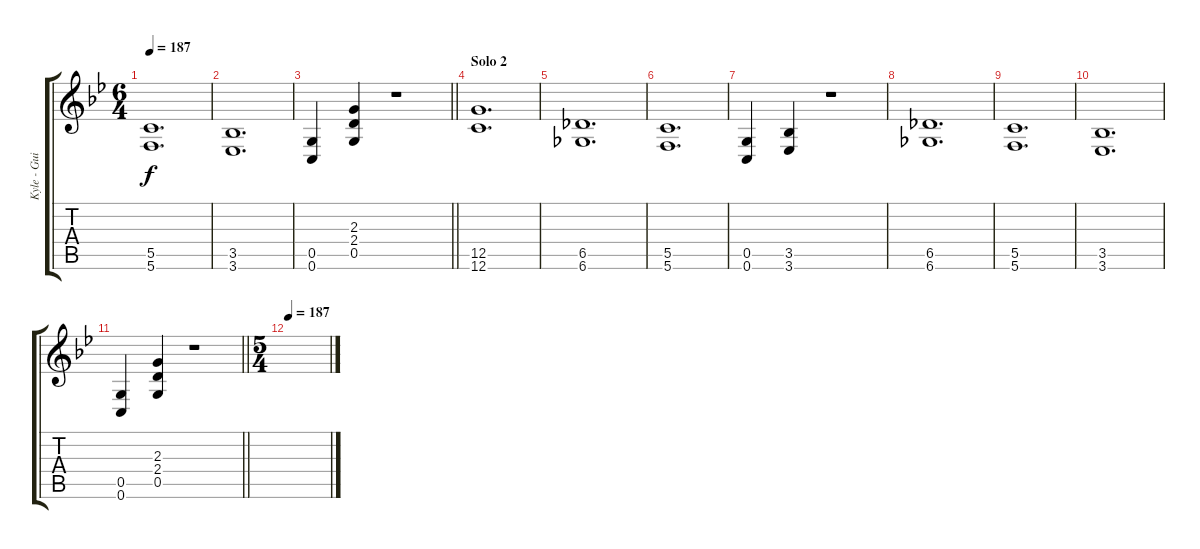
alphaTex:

\track ("Kyle - Guitar 2" "Kyle - Gui") {instrument distortionguitar}
\staff {score tabs}
\tuning (D4 A3 F3 C3 G2 C2) {hide}
\ts (6 4)
\tempo 187
\clef g2
\ks bb
(5.5 5.6).1{d dy f} |
(3.5 3.6).1{d} |
\barLineRight lightlight
(0.5 0.6).4 (2.3 2.4 0.5).4 r.1 |
\section ("" "Solo 2")
(12.5 12.6).1{d} |
(6.5 6.6).1{d} |
(5.5 5.6).1{d} |
(0.5 0.6).4 (3.5 3.6).4 r.1 |
(6.5 6.6).1{d} |
(5.5 5.6).1{d} |
(3.5 3.6).1{d} |
\barLineRight lightlight
(0.5 0.6).4 (2.3 2.4 0.5).4 r.1 |
\ts (5 4)
\tempo 187
